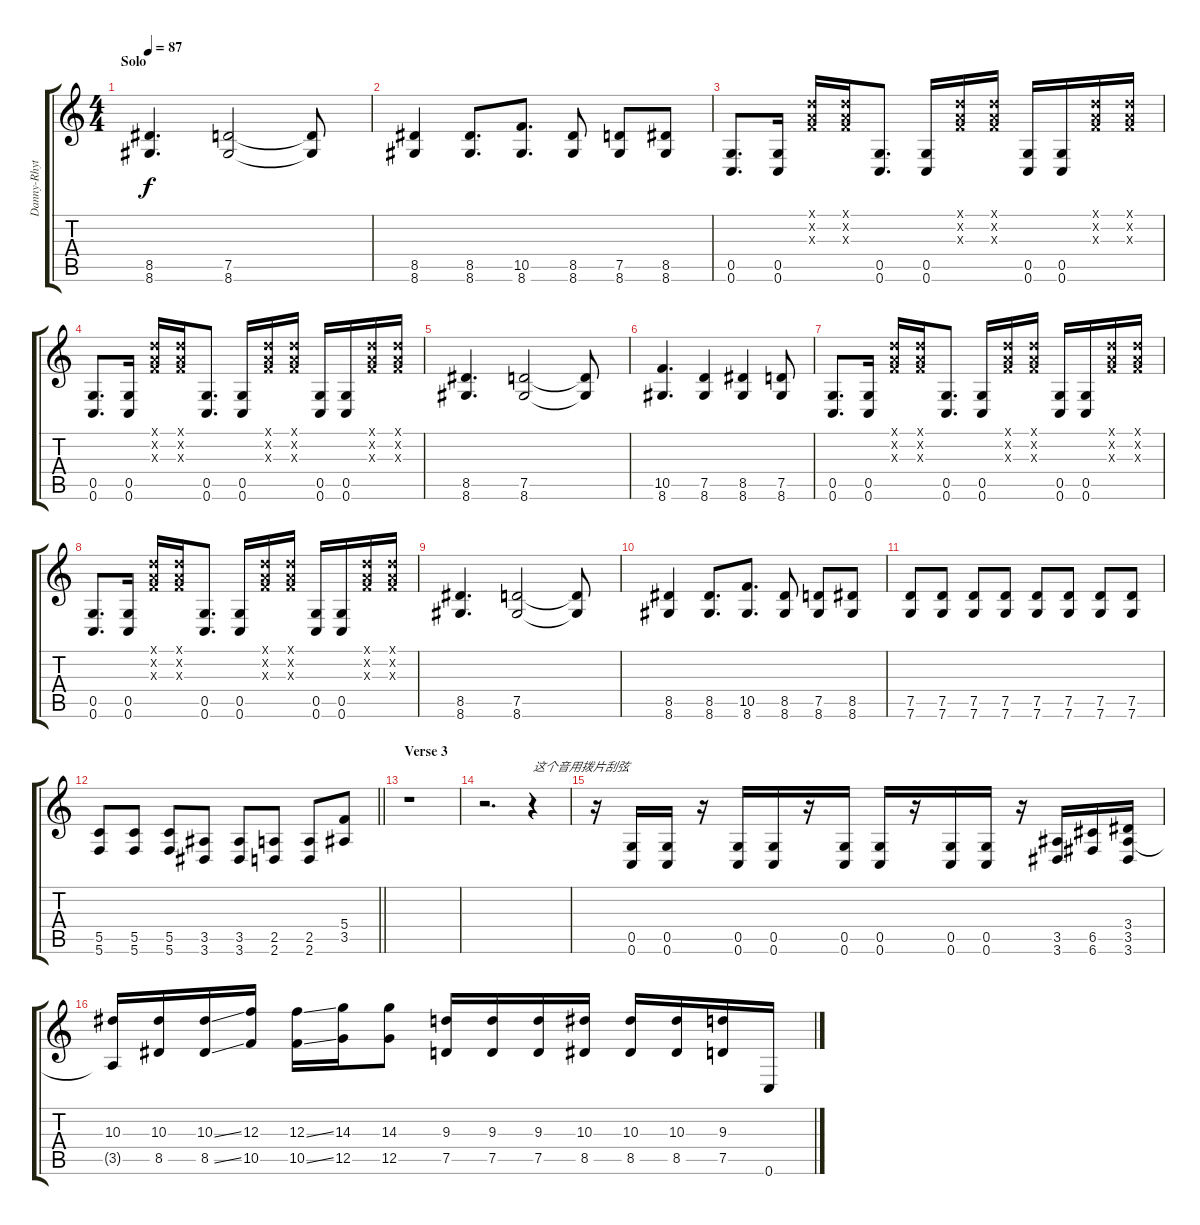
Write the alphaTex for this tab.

\track ("Danny-Rhythm" "Danny-Rhyt") {instrument distortionguitar}
\staff {score tabs}
\tuning (D4 A3 F3 C3 G2 C2) {hide}
\ts (4 4)
\section ("" "Solo")
\tempo 87
\clef g2
\ks c
(8.5 8.6).4{d dy f} (7.5 8.6).2 (7.5{t} 8.6{t}).8 |
(8.5 8.6).4 (8.5 8.6).8{d} (10.5 8.6).8{d} (8.5 8.6).8 (7.5 8.6).8 (8.5 8.6).8 |
(0.5 0.6).8{d} (0.5 0.6).16 (0.1{x} 0.2{x} 0.3{x}).16 (0.1{x} 0.2{x} 0.3{x}).16 (0.5 0.6).8{d} (0.5 0.6).16 (0.1{x} 0.2{x} 0.3{x}).16 (0.1{x} 0.2{x} 0.3{x}).16 (0.5 0.6).16 (0.5 0.6).16 (0.1{x} 0.2{x} 0.3{x}).16 (0.1{x} 0.2{x} 0.3{x}).16 |
(0.5 0.6).8{d} (0.5 0.6).16 (0.1{x} 0.2{x} 0.3{x}).16 (0.1{x} 0.2{x} 0.3{x}).16 (0.5 0.6).8{d} (0.5 0.6).16 (0.1{x} 0.2{x} 0.3{x}).16 (0.1{x} 0.2{x} 0.3{x}).16 (0.5 0.6).16 (0.5 0.6).16 (0.1{x} 0.2{x} 0.3{x}).16 (0.1{x} 0.2{x} 0.3{x}).16 |
(8.5 8.6).4{d} (7.5 8.6).2 (7.5{t} 8.6{t}).8 |
(10.5 8.6).4{d} (7.5 8.6).4 (8.5 8.6).4 (7.5 8.6).8 |
(0.5 0.6).8{d} (0.5 0.6).16 (0.1{x} 0.2{x} 0.3{x}).16 (0.1{x} 0.2{x} 0.3{x}).16 (0.5 0.6).8{d} (0.5 0.6).16 (0.1{x} 0.2{x} 0.3{x}).16 (0.1{x} 0.2{x} 0.3{x}).16 (0.5 0.6).16 (0.5 0.6).16 (0.1{x} 0.2{x} 0.3{x}).16 (0.1{x} 0.2{x} 0.3{x}).16 |
(0.5 0.6).8{d} (0.5 0.6).16 (0.1{x} 0.2{x} 0.3{x}).16 (0.1{x} 0.2{x} 0.3{x}).16 (0.5 0.6).8{d} (0.5 0.6).16 (0.1{x} 0.2{x} 0.3{x}).16 (0.1{x} 0.2{x} 0.3{x}).16 (0.5 0.6).16 (0.5 0.6).16 (0.1{x} 0.2{x} 0.3{x}).16 (0.1{x} 0.2{x} 0.3{x}).16 |
(8.5 8.6).4{d} (7.5 8.6).2 (7.5{t} 8.6{t}).8 |
(8.5 8.6).4 (8.5 8.6).8{d} (10.5 8.6).8{d} (8.5 8.6).8 (7.5 8.6).8 (8.5 8.6).8 |
(7.5 7.6).8 (7.5 7.6).8 (7.5 7.6).8 (7.5 7.6).8 (7.5 7.6).8 (7.5 7.6).8 (7.5 7.6).8 (7.5 7.6).8 |
\barLineRight lightlight
(5.5 5.6).8 (5.5 5.6).8 (5.5 5.6).8 (3.5 3.6).8 (3.5 3.6).8 (2.5 2.6).8 (2.5 2.6).8 (5.4 3.5).8 |
\section ("" "Verse 3")
r.1 |
r.2{d} r.4{txt "这个音用拨片刮弦"} |
r.16 (0.5 0.6).16 (0.5 0.6).16 r.16 (0.5 0.6).16 (0.5 0.6).16 r.16 (0.5 0.6).16 (0.5 0.6).16 r.16 (0.5 0.6).16 (0.5 0.6).16 r.16 (3.5 3.6).16 (6.5 6.6).16 (3.4 3.5 3.6).16 |
(10.3 3.5{t}).16 (10.3 8.5).16 (10.3{ss} 8.5{ss}).16 (12.3 10.5).16 (12.3{ss} 10.5{ss}).16 (14.3 12.5).16 (14.3 12.5).8 (9.3 7.5).16 (9.3 7.5).16 (9.3 7.5).16 (10.3 8.5).16 (10.3 8.5).16 (10.3 8.5).16 (9.3 7.5).16 0.6.16
